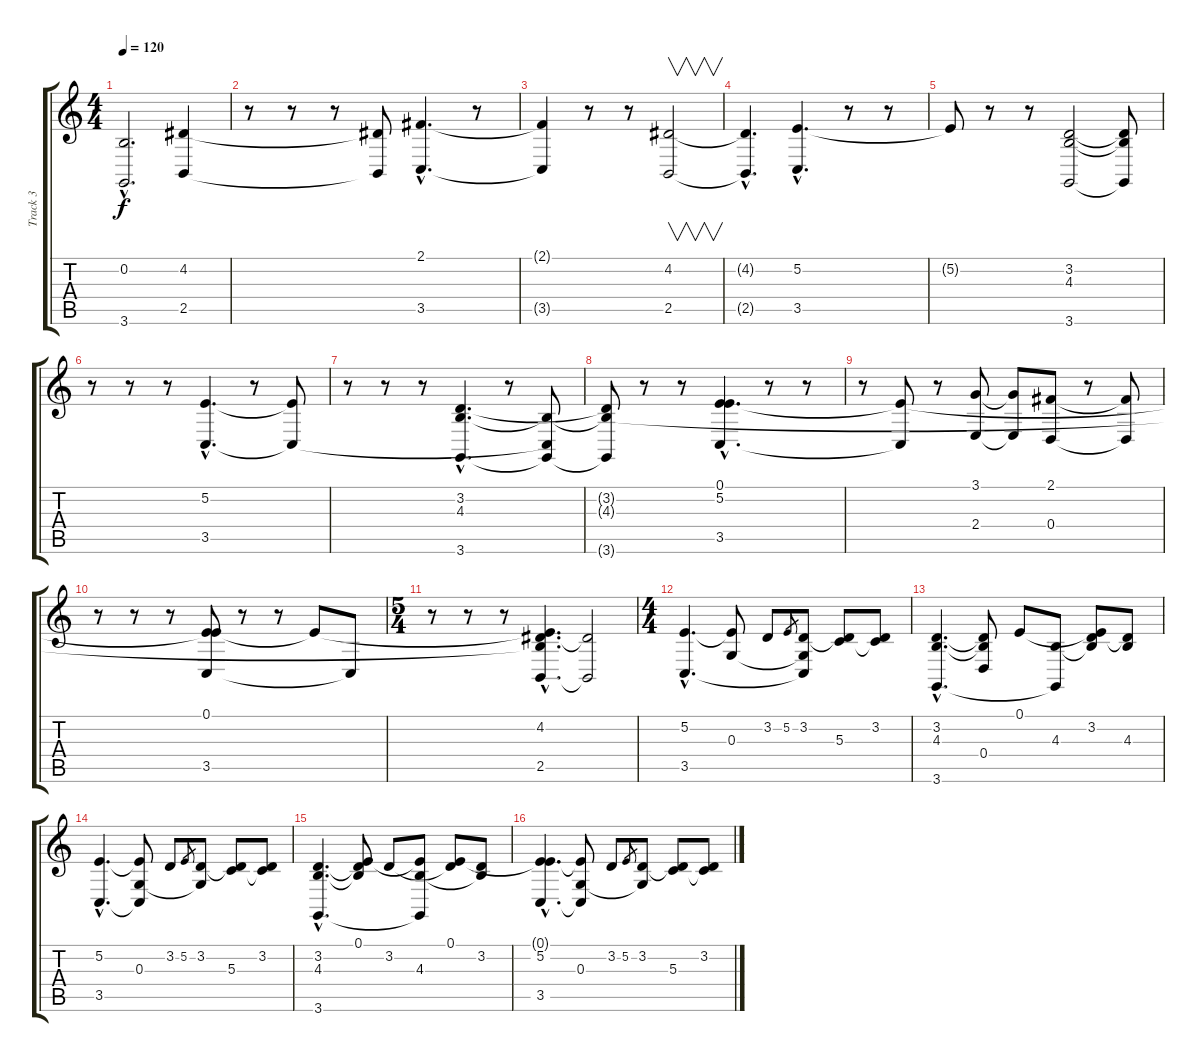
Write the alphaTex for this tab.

\track ("Track 3" "Track 3") {instrument fx7echoes}
\staff {score tabs}
\tuning (E4 B3 G3 D3 A2 E2) {hide}
\ts (4 4)
\tempo 120
\clef g2
\ks c
(0.2{hac} 3.6{hac}).2{d dy f instrument fx7echoes} (4.2 2.5).4 |
r.8 r.8 r.8 (4.2{t} 2.5{t}).8 (2.1{hac} 3.5{hac}).4{d} r.8 |
(2.1{t} 3.5{t}).4 r.8 r.8 (4.2 2.5).2{v} |
(4.2{hac t} 2.5{hac t}).4{d} (5.2{hac} 3.5{hac}).4{d} r.8 r.8 |
5.2{t}.8 r.8 r.8 (3.2 4.3 3.6).2 (3.2{t} 4.3{t} 3.6{t}).8 |
r.8 r.8 r.8 (5.2{hac} 3.5{hac}).4{d} r.8 (5.2{t} 3.5{t}).8 |
r.8 r.8 r.8 (3.2{hac} 4.3{hac} 3.6{hac}).4{d} r.8 (4.3{t} 3.5{t} 3.6{t}).8 |
(3.2{t} 4.3{t} 3.6{t}).8 r.8 r.8 (0.1{hac} 5.2{hac} 3.5{hac}).4{d} r.8 r.8 |
r.8 (5.2{t} 3.5{t}).8 r.8 (3.1 2.4).8 (3.1{t} 2.4{t}).8 (2.1 0.4).8 r.8 (2.1{t} 0.4{t}).8 |
r.8 r.8 r.8 (0.1 5.2{t} 3.5).8 r.8 r.8 0.1{t}.8 3.5{t}.8 |
\ts (5 4)
r.8 r.8 r.8 (0.1{hac t} 4.2{hac} 4.3{hac t} 2.5{hac}).4{d} (4.2{t} 2.5{t}).2 |
\ts (4 4)
(5.2{hac} 3.5{hac}).4{d} (5.2{t} 0.3).8 3.2.8 5.2.8{gr} (3.2 0.3{t} 3.5{t}).8 (3.2{t} 5.3).8 (3.2 5.3{t}).8 |
(3.2{hac} 4.3{hac} 3.6{hac}).4{d} (3.2{t} 4.3{t} 0.4).8 0.1.8 (4.3 3.6{t}).8 (0.1{t} 3.2 4.3{t}).8 (3.2{t} 4.3).8 |
(5.2{hac} 3.5{hac}).4{d} (5.2{t} 0.3 3.5{t}).8 3.2.8 5.2.8{gr} (3.2 0.3{t}).8 (3.2{t} 5.3).8 (3.2 5.3{t}).8 |
(3.2{hac} 4.3{hac} 3.6{hac}).4{d} (0.1 3.2{t} 4.3{t}).8 3.2.8 (0.1{t} 4.3 3.6{t}).8 (0.1 3.2{t}).8 (3.2 4.3{t}).8 |
(0.1{hac t} 5.2{hac} 3.5{hac}).4{d} (5.2{t} 0.3 3.5{t}).8 3.2.8 5.2.8{gr} (3.2 0.3{t}).8 (3.2{t} 5.3).8 (3.2 5.3{t}).8
